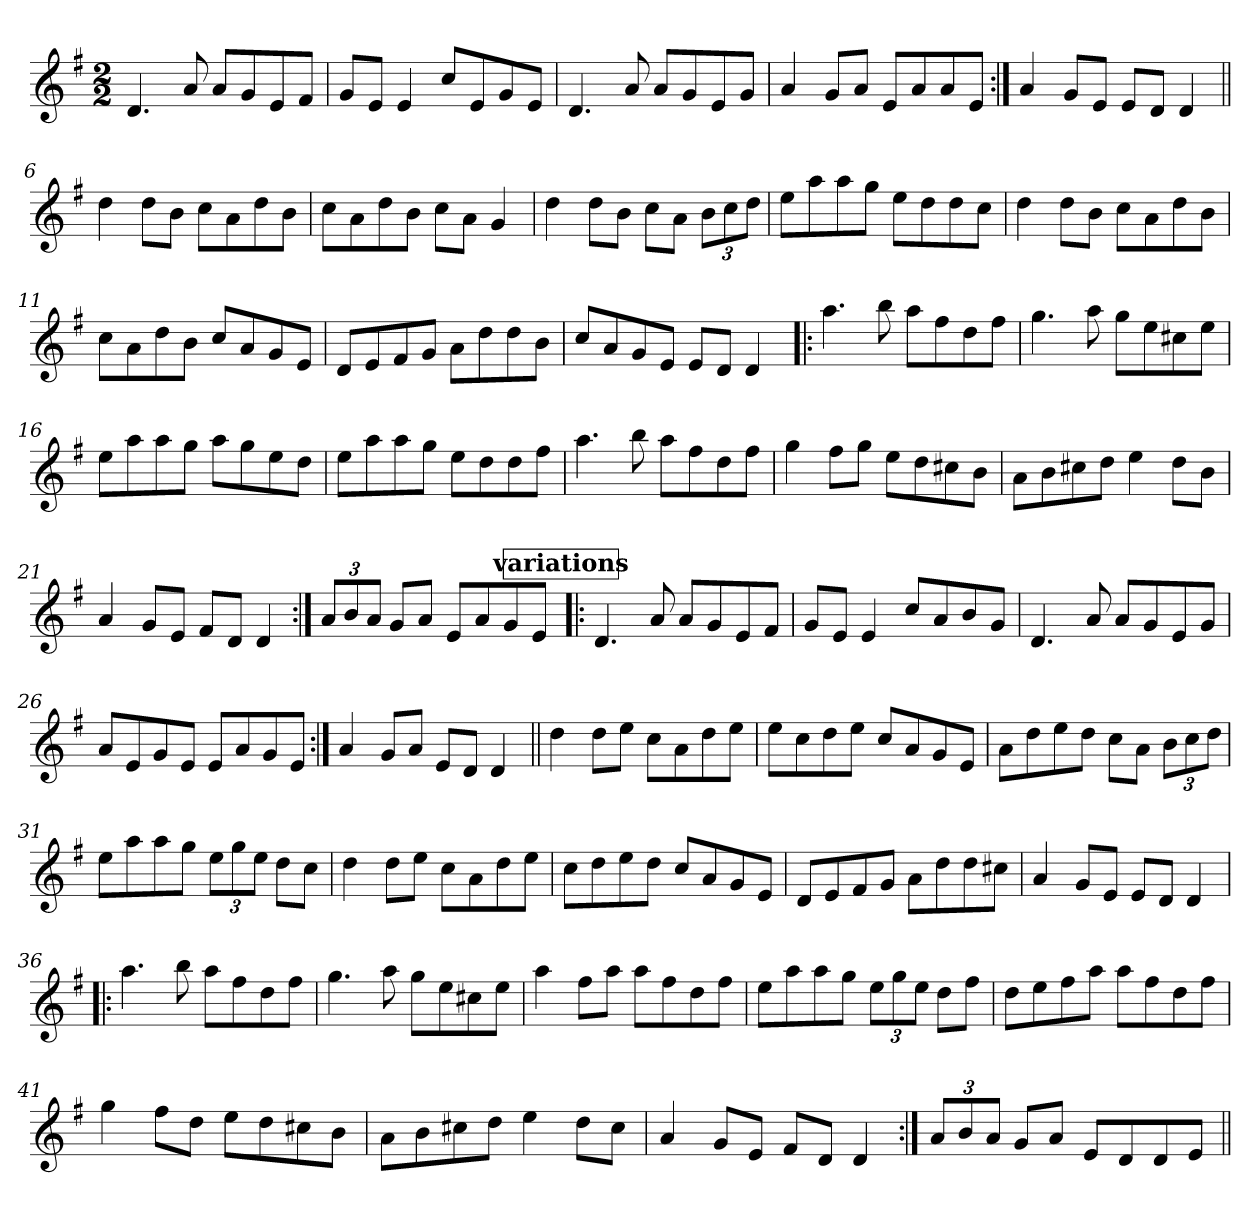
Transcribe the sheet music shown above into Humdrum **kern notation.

**kern
*part1
*staff1
*clefG2
*k[f#]
*M2/2
=1
4.d/
8a/
8a/L
8g/
8e/
8f#/J
=2
8g/L
8e/J
4e/
8cc/L
8e/
8g/
8e/J
=3
4.d/
8a/
8a/L
8g/
8e/
8g/J
=4
4a/
8g/L
8a/J
8e/L
8a/
8a/
8e/J
=5:|!
4a/
8g/L
8e/J
8e/L
8d/J
4d/
=6||
4dd\
8dd\L
8b\J
8cc\L
8a\
8dd\
8b\J
!!LO:LB:g=z
=7
8cc\L
8a\
8dd\
8b\J
8cc\L
8a\J
4g/
=8
4dd\
8dd\L
8b\J
8cc\L
8a\J
*Xbrackettup
12b\L
12cc\
12dd\J
=9
8ee\L
8aa\
8aa\
8gg\J
8ee\L
8dd\
8dd\
8cc\J
=10
4dd\
8dd\L
8b\J
8cc\L
8a\
8dd\
8b\J
=11
8cc\L
8a\
8dd\
8b\J
8cc/L
8a/
8g/
8e/J
=12
8d/L
8e/
8f#/
8g/J
8a\L
8dd\
8dd\
8b\J
!!LO:LB:g=z
=13
8cc/L
8a/
8g/
8e/J
8e/L
8d/J
4d/
=14!|:
4.aa\
8bb\
8aa\L
8ff#\
8dd\
8ff#\J
=15
4.gg\
8aa\
8gg\L
8ee\
8cc#X\
8ee\J
=16
8ee\L
8aa\
8aa\
8gg\J
8aa\L
8gg\
8ee\
8dd\J
=17
8ee\L
8aa\
8aa\
8gg\J
8ee\L
8dd\
8dd\
8ff#\J
!!LO:LB:g=z
=18
4.aa\
8bb\
8aa\L
8ff#\
8dd\
8ff#\J
=19
4gg\
8ff#\L
8gg\J
8ee\L
8dd\
8cc#X\
8b\J
=20
8a\L
8b\
8cc#X\
8dd\J
4ee\
8dd\L
8b\J
=21
4a/
8g/L
8e/J
8f#/L
8d/J
4d/
=22:|!
12a/L
12b/
12a/J
8g/L
8a/J
8e/L
8a/
8g/
8e/J
!!LO:LB:g=z
!!LO:REH:place=s1:a:B:fs=14:t=variations
=23!|:
4.d/
8a/
8a/L
8g/
8e/
8f#/J
=24
8g/L
8e/J
4e/
8cc/L
8a/
8b/
8g/J
=25
4.d/
8a/
8a/L
8g/
8e/
8g/J
=26
8a/L
8e/
8g/
8e/J
8e/L
8a/
8g/
8e/J
=27:|!
4a/
8g/L
8a/J
8e/L
8d/J
4d/
=28||
4dd\
8dd\L
8ee\J
8cc\L
8a\
8dd\
8ee\J
!!LO:LB:g=z
=29
8ee\L
8cc\
8dd\
8ee\J
8cc/L
8a/
8g/
8e/J
=30
8a\L
8dd\
8ee\
8dd\J
8cc\L
8a\J
12b\L
12cc\
12dd\J
=31
8ee\L
8aa\
8aa\
8gg\J
12ee\L
12gg\
12ee\J
8dd\L
8cc\J
=32
4dd\
8dd\L
8ee\J
8cc\L
8a\
8dd\
8ee\J
=33
8cc\L
8dd\
8ee\
8dd\J
8cc/L
8a/
8g/
8e/J
!!LO:LB:g=z
=34
8d/L
8e/
8f#/
8g/J
8a\L
8dd\
8dd\
8cc#X\J
=35
4a/
8g/L
8e/J
8e/L
8d/J
4d/
=36!|:
4.aa\
8bb\
8aa\L
8ff#\
8dd\
8ff#\J
=37
4.gg\
8aa\
8gg\L
8ee\
8cc#X\
8ee\J
=38
4aa\
8ff#\L
8aa\J
8aa\L
8ff#\
8dd\
8ff#\J
!!LO:LB:g=z
=39
8ee\L
8aa\
8aa\
8gg\J
12ee\L
12gg\
12ee\J
8dd\L
8ff#\J
=40
8dd\L
8ee\
8ff#\
8aa\J
8aa\L
8ff#\
8dd\
8ff#\J
=41
4gg\
8ff#\L
8dd\J
8ee\L
8dd\
8cc#X\
8b\J
=42
8a\L
8b\
8cc#X\
8dd\J
4ee\
8dd\L
8cc#\J
=43
4a/
8g/L
8e/J
8f#/L
8d/J
4d/
!!LO:LB:g=z
=44:|!
12a/L
12b/
12a/J
8g/L
8a/J
8e/L
8d/
8d/
8e/J
=||
*-
